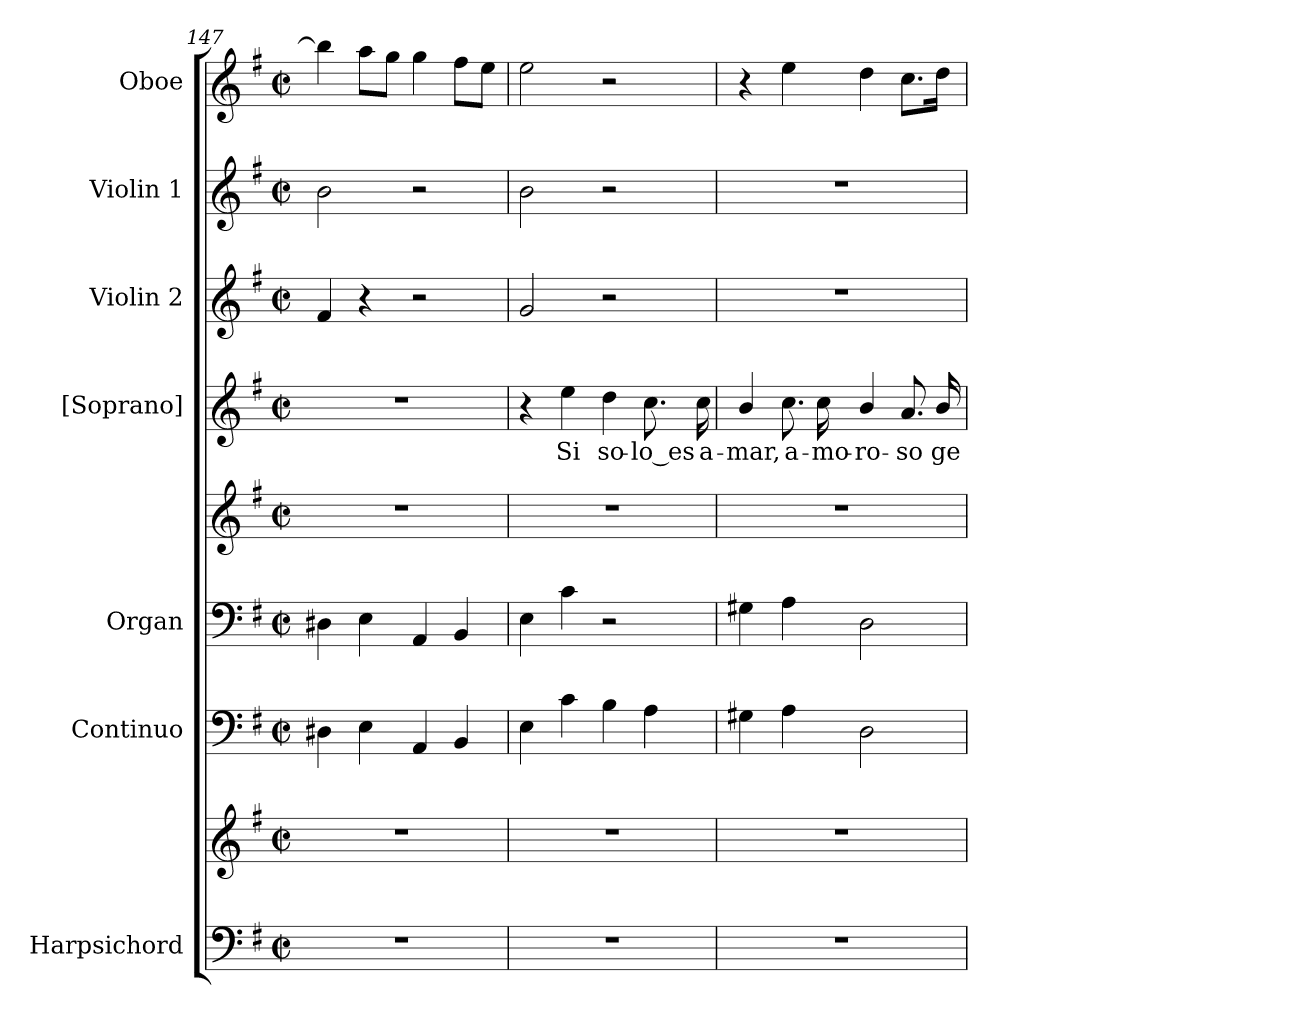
**kern	**kern	**kern	**kern	**kern	**kern	**text	**kern	**kern	**kern
*part7	*part7	*part6	*part5	*part5	*part4	*part4	*part3	*part2	*part1
*staff9	*staff8	*staff7	*staff6	*staff5	*staff4	*staff4	*staff3	*staff2	*staff1
*I"Harpsichord	*	*I"Continuo	*I"Organ	*	*I"[Soprano]	*	*I"Violin 2	*I"Violin 1	*I"Oboe
*	*	*I'Cont.	*I'Org.	*	*I'S.	*	*I'Vln. 2	*I'Vln. 1	*I'Ob.
*clefF4	*clefG2	*clefF4	*clefF4	*clefG2	*clefG2	*	*clefG2	*clefG2	*clefG2
*k[f#]	*k[f#]	*k[f#]	*k[f#]	*k[f#]	*k[f#]	*	*k[f#]	*k[f#]	*k[f#]
*G:	*G:	*G:	*G:	*G:	*G:	*	*G:	*G:	*G:
*M2/2	*M2/2	*M2/2	*M2/2	*M2/2	*M2/2	*	*M2/2	*M2/2	*M2/2
*met(c|)	*met(c|)	*met(c|)	*met(c|)	*met(c|)	*met(c|)	*	*met(c|)	*met(c|)	*met(c|)
=147	=147	=147	=147	=147	=147	=147	=147	=147	=147
1r	1r	4D#Xi\	4D#Xi\	1r	1r	.	4f#i/	2bi\	4bbi\]
.	.	4Ei\	4Ei\	.	.	.	4r	.	8aai\L
.	.	.	.	.	.	.	.	.	8ggi\J
.	.	4AAi/	4AAi/	.	.	.	2r	2r	4ggi\
.	.	4BBi/	4BBi/	.	.	.	.	.	8ff#i\L
.	.	.	.	.	.	.	.	.	8eei\J
=148	=148	=148	=148	=148	=148	=148	=148	=148	=148
1r	1r	4Ei\	4Ei\	1r	4r	.	2gi/	2bi\	2eei\
!	!	!	!	!	!	!LO:LY:b:color=#000000	!	!	!
.	.	4ci\	4ci\	.	4eei\	Si	.	.	.
!	!	!	!	!	!	!LO:LY:b:color=#000000	!	!	!
.	.	4Bi\	2r	.	4ddi\	so-	2r	2r	2r
!	!	!	!	!	!	!LO:LY:b:color=#000000	!	!	!
.	.	4Ai\	.	.	8.cci\	-lo_es	.	.	.
!	!	!	!	!	!	!LO:LY:b:color=#000000	!	!	!
.	.	.	.	.	16cci\	a-	.	.	.
=149	=149	=149	=149	=149	=149	=149	=149	=149	=149
!	!	!	!	!	!	!LO:LY:b:color=#000000	!	!	!
1r	1r	4G#Xi\	4G#Xi\	1r	4bi/	-mar,	1r	1r	4r
!	!	!	!	!	!	!LO:LY:b:color=#000000	!	!	!
.	.	4Ai\	4Ai\	.	8.cci\	a-	.	.	4eei\
!	!	!	!	!	!	!LO:LY:b:color=#000000	!	!	!
.	.	.	.	.	16cci\	-mo-	.	.	.
!	!	!	!	!	!	!LO:LY:b:color=#000000	!	!	!
.	.	2Di\	2Di\	.	4bi/	-ro-	.	.	4ddi\
!	!	!	!	!	!	!LO:LY:b:color=#000000	!	!	!
.	.	.	.	.	8.ai/	-so	.	.	8.cci\L
!	!	!	!	!	!	!LO:LY:b:color=#000000	!	!	!
.	.	.	.	.	16bi/	ge-	.	.	16ddi\Jk
=	=	=	=	=	=	=	=	=	=
*-	*-	*-	*-	*-	*-	*-	*-	*-	*-
